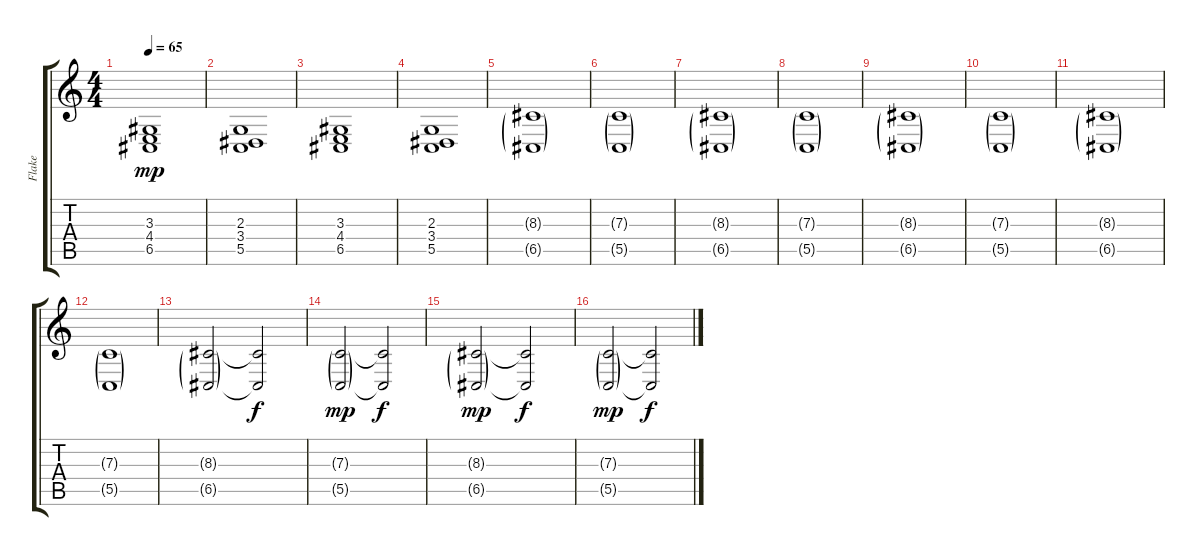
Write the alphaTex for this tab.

\track ("Flake" "Flake") {instrument lead2sawtooth}
\staff {score tabs}
\tuning (D4 A3 F3 C3 G2 C2) {hide}
\ts (4 4)
\tempo 65
\clef g2
\ks c
(3.3 4.4 6.5).1{dy mp volume 14} |
(2.3 3.4 5.5).1 |
(3.3 4.4 6.5).1 |
(2.3 3.4 5.5).1 |
(8.3{g} 6.5{g}).1{instrument choiraahs} |
(7.3{g} 5.5{g}).1 |
(8.3{g} 6.5{g}).1{instrument choiraahs} |
(7.3{g} 5.5{g}).1 |
(8.3{g} 6.5{g}).1{instrument choiraahs} |
(7.3{g} 5.5{g}).1 |
(8.3{g} 6.5{g}).1{instrument choiraahs} |
(7.3{g} 5.5{g}).1 |
(8.3{g} 6.5{g}).2 (8.3{t} 6.5{t}).2{dy f} |
(7.3{g} 5.5{g}).2{dy mp} (7.3{t} 5.5{t}).2{dy f} |
(8.3{g} 6.5{g}).2{dy mp} (8.3{t} 6.5{t}).2{dy f} |
(7.3{g} 5.5{g}).2{dy mp} (7.3{t} 5.5{t}).2{dy f}
